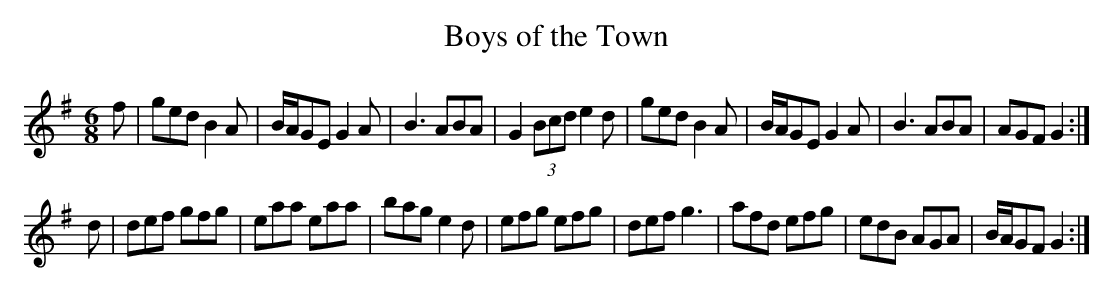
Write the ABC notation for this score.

X:1
T:Boys of the Town
M:6/8
L:1/8
K:G
f|ged B2 A|B/A/GE G2 A|B3 ABA|G2 (3Bcd e2 d|\
ged B2 A|B/A/GE G2 A|B3 ABA|AGF G2 :|
d|def gfg|eaa eaa|bag e2 d|efg efg|\
def g3|afd efg|edB AGA|B/A/GF G2 :|
